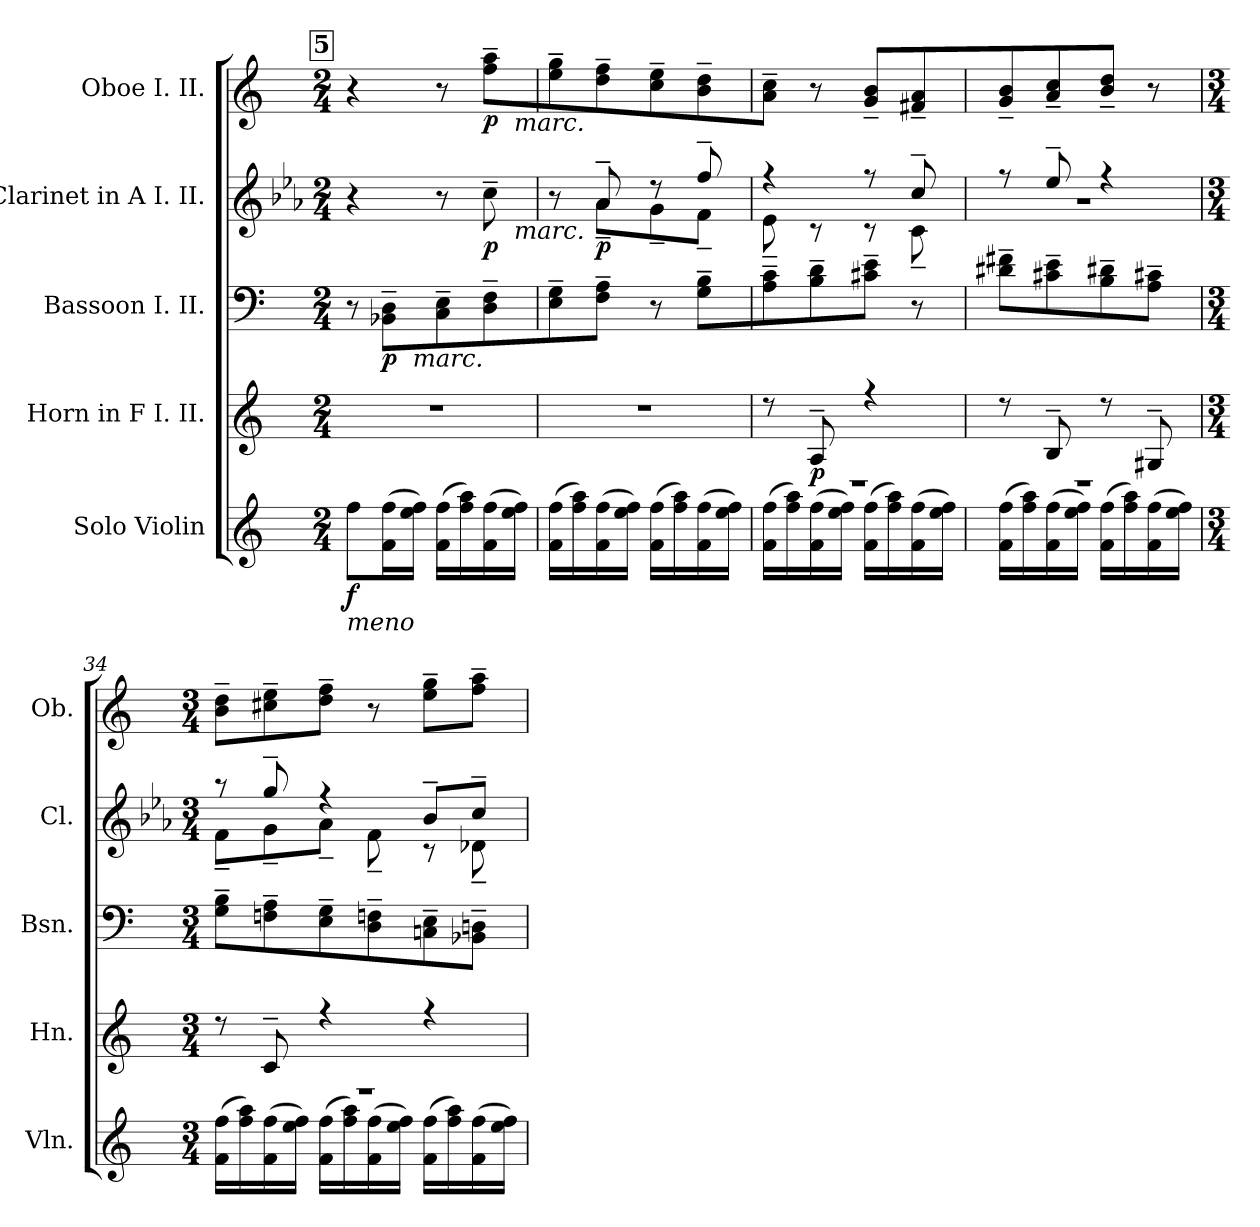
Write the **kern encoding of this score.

**kern	**dynam	**kern	**dynam	**kern	**dynam	**kern	**dynam	**kern	**dynam
*part5	*part5	*part4	*part4	*part3	*part3	*part2	*part2	*part1	*part1
*staff5	*staff5	*staff4	*staff4	*staff3	*staff3	*staff2	*staff2	*staff1	*staff1
*I"Solo Violin	*	*I"Horn in F I. II.	*	*I"Bassoon I. II.	*	*I"Clarinet in A I. II.	*	*I"Oboe I. II.	*
*I'Vln.	*	*I'Hn.	*	*I'Bsn.	*	*I'Cl.	*	*I'Ob.	*
!!LO:PB:g=z
*clefG2	*	*clefG2	*	*clefF4	*	*clefG2	*	*clefG2	*
*	*	*ITrd4c7	*	*	*	*ITrd2c3	*	*	*
*k[]	*	*k[b-]	*	*k[]	*	*k[]	*	*k[]	*
*C:	*	*F:	*	*C:	*	*C:	*	*C:	*
*M2/4	*	*M2/4	*	*M2/4	*	*M2/4	*	*M2/4	*
*MM104	*	*MM104	*	*MM104	*	*MM104	*	*MM104	*
!!LO:REH:place=s1:B:color=#000000:enc=box:fs=15.7124:t=5
=30	=30	=30	=30	=30	=30	=30	=30	=30	=30
!LO:TX:b:i:t=meno	!	!	!	!	!	!	!	!	!
!	!	!LO:N:vis=1	!	!	!	!	!	!	!
*	*	*	*	*^	*	*^	*	*^	*
8ffi\L	f	2r	.	8r	8.ryy	.	4r	4..ryy	.	4r	4..ryy	.
(16fi\ 16ffiL	.	.	.	8BB-Xi\~ 8Di~L	.	p	.	.	.	.	.	.
!	!	!	!	!	!LO:TX:b:i:t=marc.	!	!	!	!	!	!	!
16eei\ 16ffiJJ)	.	.	.	.	4ryy	.	.	.	.	.	.	.
(16fi\ 16ffiLL	.	.	.	8Ci\~ 8Ei~	.	.	8r	.	.	8r	.	.
16ffi\ 16aai)	.	.	.	.	.	.	.	.	.	.	.	.
(16fi\ 16ffi	.	.	.	8Di\~ 8Fi~	.	.	8a~i\	.	p	8ffi\~ 8aai~L	.	p
!	!	!	!	!	!	!	!	!	!	!	!LO:TX:b:i:t=marc.	!
!	!	!	!	!	!	!	!	!LO:TX:b:i:t=marc.	!	!	!	!
16eei\ 16ffiJJ)	.	.	.	.	16ryy	.	.	16ryy	.	.	16ryy	.
=31	=31	=31	=31	=31	=31	=31	=31	=31	=31	=31	=31	=31
!	!	!LO:N:vis=1	!	!	!	!	!	!	!	!	!	!
*	*	*	*	*v	*v	*	*	*	*	*v	*v	*
(16fi\ 16ffiLL	.	2r	.	8Ei\~ 8Gi~	.	8r	8ryy	.	8eei\~ 8ggi~	.
16ffi\ 16aai)	.	.	.	.	.	.	.	.	.	.
(16fi\ 16ffi	.	.	.	8Fi\~ 8Ai~J	.	8f~i/	8f~i\L	p	8ddi\~ 8ffi~	.
16eei\ 16ffiJJ)	.	.	.	.	.	.	.	.	.	.
(16fi\ 16ffiLL	.	.	.	8r	.	8r	8e~i\	.	8cci\~ 8eei~	.
16ffi\ 16aai)	.	.	.	.	.	.	.	.	.	.
(16fi\ 16ffi	.	.	.	8Gi\~ 8Bi~L	.	8dd~i/	8d~i\J	.	8bi\~ 8ddi~	.
16eei\ 16ffiJJ)	.	.	.	.	.	.	.	.	.	.
=32	=32	=32	=32	=32	=32	=32	=32	=32	=32	=32
*	*	*^	*	*	*	*	*	*	*	*
!	!	!	!LO:N:vis=1	!	!	!	!	!	!	!	!
(16fi\ 16ffiLL	.	8r	2r	.	8Ai\~ 8ci~	.	4r	8c~i\	.	8ai\~ 8cci~J	.
16ffi\ 16aai)	.	.	.	.	.	.	.	.	.	.	.
(16fi\ 16ffi	.	8D~i/	.	p	8Bi\~ 8di~	.	.	8r	.	8r	.
16eei\ 16ffiJJ)	.	.	.	.	.	.	.	.	.	.	.
(16fi\ 16ffiLL	.	4r	.	.	8c#Xi\~ 8ei~J	.	8r	8r	.	8gi/~ 8bi~L	.
16ffi\ 16aai)	.	.	.	.	.	.	.	.	.	.	.
(16fi\ 16ffi	.	.	.	.	8r	.	8a~i/	8A~i\	.	8f#Xi/~ 8ai~	.
16eei\ 16ffiJJ)	.	.	.	.	.	.	.	.	.	.	.
!!LO:LB:g=z
=33	=33	=33	=33	=33	=33	=33	=33	=33	=33	=33	=33
!	!	!	!LO:N:vis=1	!	!	!	!	!	!	!	!
(16fi\ 16ffiLL	.	8r	2r	.	8d#Xi\~ 8f#Xi~L	.	8r	2r	.	8gi/~ 8bi~	.
16ffi\ 16aai)	.	.	.	.	.	.	.	.	.	.	.
(16fi\ 16ffi	.	8E~i/	.	.	8c#Xi\~ 8ei~	.	8cc~i/	.	.	8ai/~ 8cci~	.
16eei\ 16ffiJJ)	.	.	.	.	.	.	.	.	.	.	.
(16fi\ 16ffiLL	.	8r	.	.	8Bi\~ 8d#Xi~	.	4r	.	.	8bi/~ 8ddi~J	.
16ffi\ 16aai)	.	.	.	.	.	.	.	.	.	.	.
(16fi\ 16ffi	.	8C#X~i/	.	.	8Ai\~ 8c#Xi~J	.	.	.	.	8r	.
16eei\ 16ffiJJ)	.	.	.	.	.	.	.	.	.	.	.
=34	=34	=34	=34	=34	=34	=34	=34	=34	=34	=34	=34
*M3/4	*	*M3/4	*	*	*M3/4	*	*M3/4	*	*	*M3/4	*
!	!	!	!LO:N:vis=1	!	!	!	!	!	!	!	!
(16fi\ 16ffiLL	.	8r	2.r	.	8Gi\~ 8Bi~L	.	8r	8d~i\L	.	8bi\~ 8ddi~L	.
16ffi\ 16aai)	.	.	.	.	.	.	.	.	.	.	.
(16fi\ 16ffi	.	8F~i/	.	.	8Fni\~ 8Ai~	.	8ee~i/	8e~i\	.	8cc#Xi\~ 8eei~	.
16eei\ 16ffiJJ)	.	.	.	.	.	.	.	.	.	.	.
(16fi\ 16ffiLL	.	4r	.	.	8Ei\~ 8Gi~	.	4r	8f~i\J	.	8ddi\~ 8ffi~J	.
16ffi\ 16aai)	.	.	.	.	.	.	.	.	.	.	.
(16fi\ 16ffi	.	.	.	.	8Di\~ 8Fni~	.	.	8d~i\	.	8r	.
16eei\ 16ffiJJ)	.	.	.	.	.	.	.	.	.	.	.
(16fi\ 16ffiLL	.	4r	.	.	8Cni\~ 8Ei~	.	8g~i/L	8r	.	8eei\~ 8ggi~L	.
16ffi\ 16aai)	.	.	.	.	.	.	.	.	.	.	.
(16fi\ 16ffi	.	.	.	.	8BB-Xi\~ 8Dni~J	.	8a~i/J	8B-X~i\	.	8ffi\~ 8aai~J	.
16eei\ 16ffiJJ)	.	.	.	.	.	.	.	.	.	.	.
*	*	*v	*v	*	*	*	*v	*v	*	*	*
=	=	=	=	=	=	=	=	=	=
*-	*-	*-	*-	*-	*-	*-	*-	*-	*-
